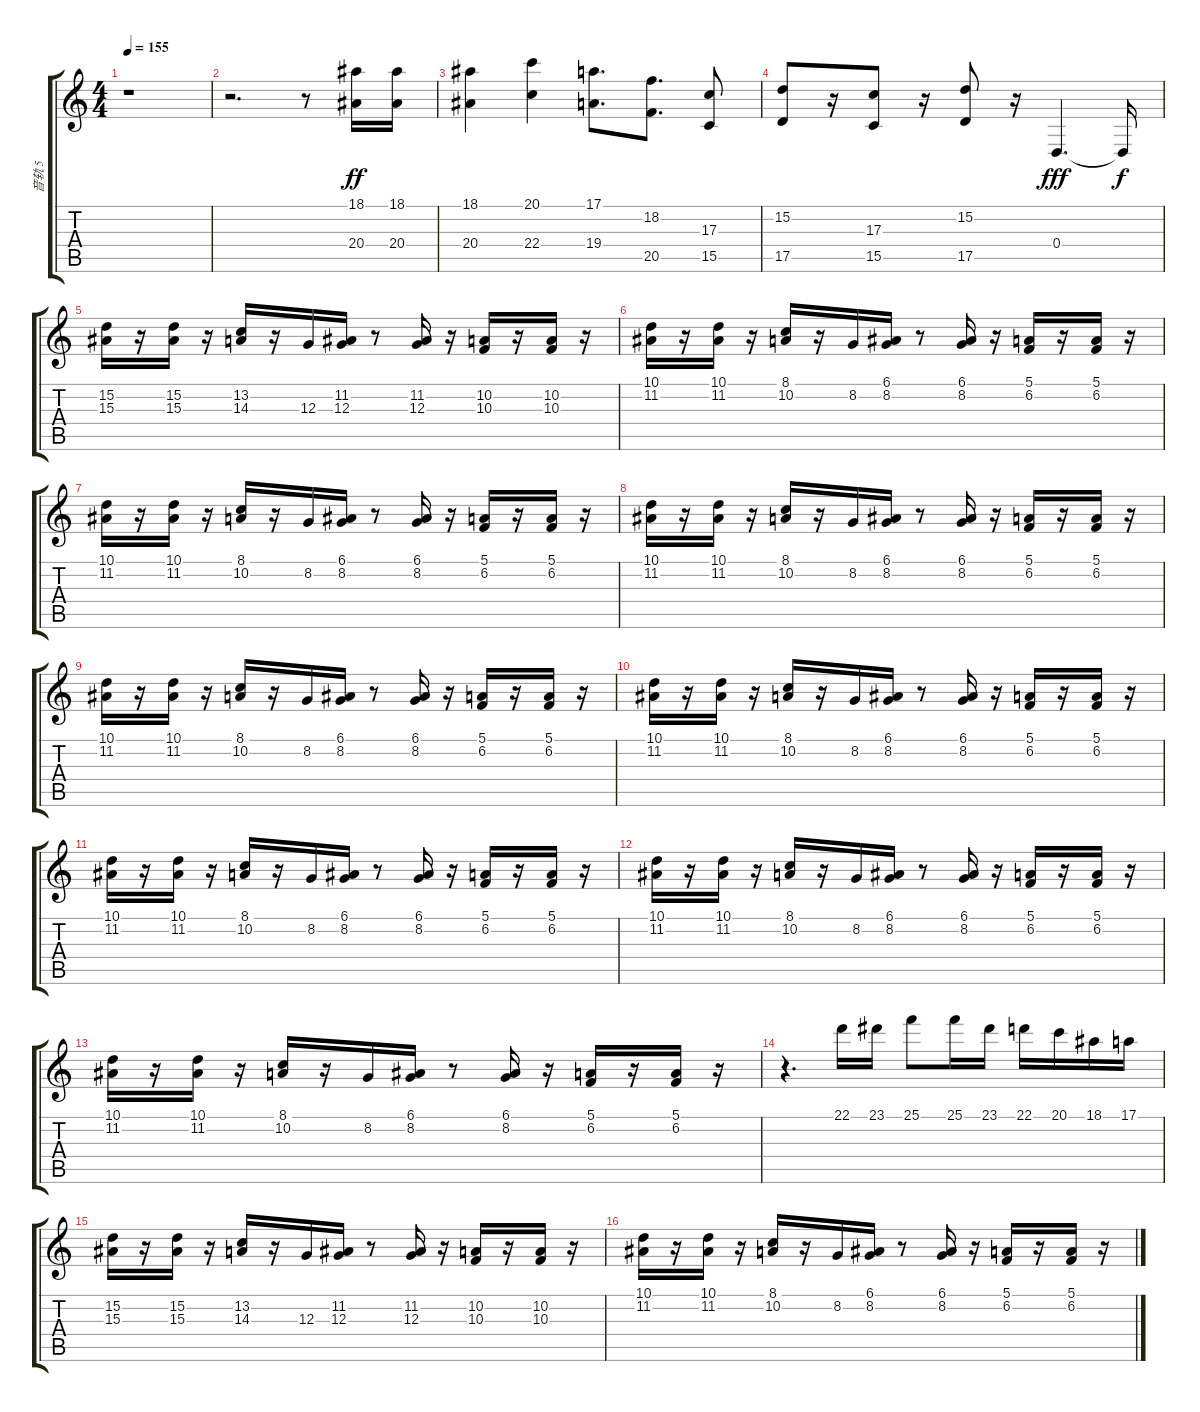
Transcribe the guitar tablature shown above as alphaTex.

\track ("音轨 5" "音轨 5") {instrument brightacousticpiano}
\staff {score tabs}
\tuning (E4 B3 G3 D3 A2 E2) {hide}
\ts (4 4)
\tempo 155
\clef g2
\ks c
r.1{dy f} |
r.2{d} r.8 (18.1 20.4).16{dy ff} (18.1 20.4).16 |
(18.1 20.4).4 (20.1 22.4).4 (17.1 19.4).8{d} (18.2 20.5).8{d} (17.3 15.5).8 |
(15.2 17.5).8 r.16 (17.3 15.5).8 r.16 (15.2 17.5).8 r.16 0.4.4{d dy fff} 0.4{t}.16{dy f} |
(15.2 15.3).16 r.16 (15.2 15.3).16 r.16 (13.2 14.3).16 r.16 12.3.16 (11.2 12.3).16 r.8 (11.2 12.3).16 r.16 (10.2 10.3).16 r.16 (10.2 10.3).16 r.16 |
(10.1 11.2).16 r.16 (10.1 11.2).16 r.16 (8.1 10.2).16 r.16 8.2.16 (6.1 8.2).16 r.8 (6.1 8.2).16 r.16 (5.1 6.2).16 r.16 (5.1 6.2).16 r.16 |
(10.1 11.2).16 r.16 (10.1 11.2).16 r.16 (8.1 10.2).16 r.16 8.2.16 (6.1 8.2).16 r.8 (6.1 8.2).16 r.16 (5.1 6.2).16 r.16 (5.1 6.2).16 r.16 |
(10.1 11.2).16 r.16 (10.1 11.2).16 r.16 (8.1 10.2).16 r.16 8.2.16 (6.1 8.2).16 r.8 (6.1 8.2).16 r.16 (5.1 6.2).16 r.16 (5.1 6.2).16 r.16 |
(10.1 11.2).16 r.16 (10.1 11.2).16 r.16 (8.1 10.2).16 r.16 8.2.16 (6.1 8.2).16 r.8 (6.1 8.2).16 r.16 (5.1 6.2).16 r.16 (5.1 6.2).16 r.16 |
(10.1 11.2).16 r.16 (10.1 11.2).16 r.16 (8.1 10.2).16 r.16 8.2.16 (6.1 8.2).16 r.8 (6.1 8.2).16 r.16 (5.1 6.2).16 r.16 (5.1 6.2).16 r.16 |
(10.1 11.2).16 r.16 (10.1 11.2).16 r.16 (8.1 10.2).16 r.16 8.2.16 (6.1 8.2).16 r.8 (6.1 8.2).16 r.16 (5.1 6.2).16 r.16 (5.1 6.2).16 r.16 |
(10.1 11.2).16 r.16 (10.1 11.2).16 r.16 (8.1 10.2).16 r.16 8.2.16 (6.1 8.2).16 r.8 (6.1 8.2).16 r.16 (5.1 6.2).16 r.16 (5.1 6.2).16 r.16 |
(10.1 11.2).16 r.16 (10.1 11.2).16 r.16 (8.1 10.2).16 r.16 8.2.16 (6.1 8.2).16 r.8 (6.1 8.2).16 r.16 (5.1 6.2).16 r.16 (5.1 6.2).16 r.16 |
r.4{d} 22.1.16 23.1.16 25.1.8 25.1.16 23.1.16 22.1.16 20.1.16 18.1.16 17.1.16 |
(15.2 15.3).16 r.16 (15.2 15.3).16 r.16 (13.2 14.3).16 r.16 12.3.16 (11.2 12.3).16 r.8 (11.2 12.3).16 r.16 (10.2 10.3).16 r.16 (10.2 10.3).16 r.16 |
(10.1 11.2).16 r.16 (10.1 11.2).16 r.16 (8.1 10.2).16 r.16 8.2.16 (6.1 8.2).16 r.8 (6.1 8.2).16 r.16 (5.1 6.2).16 r.16 (5.1 6.2).16 r.16
